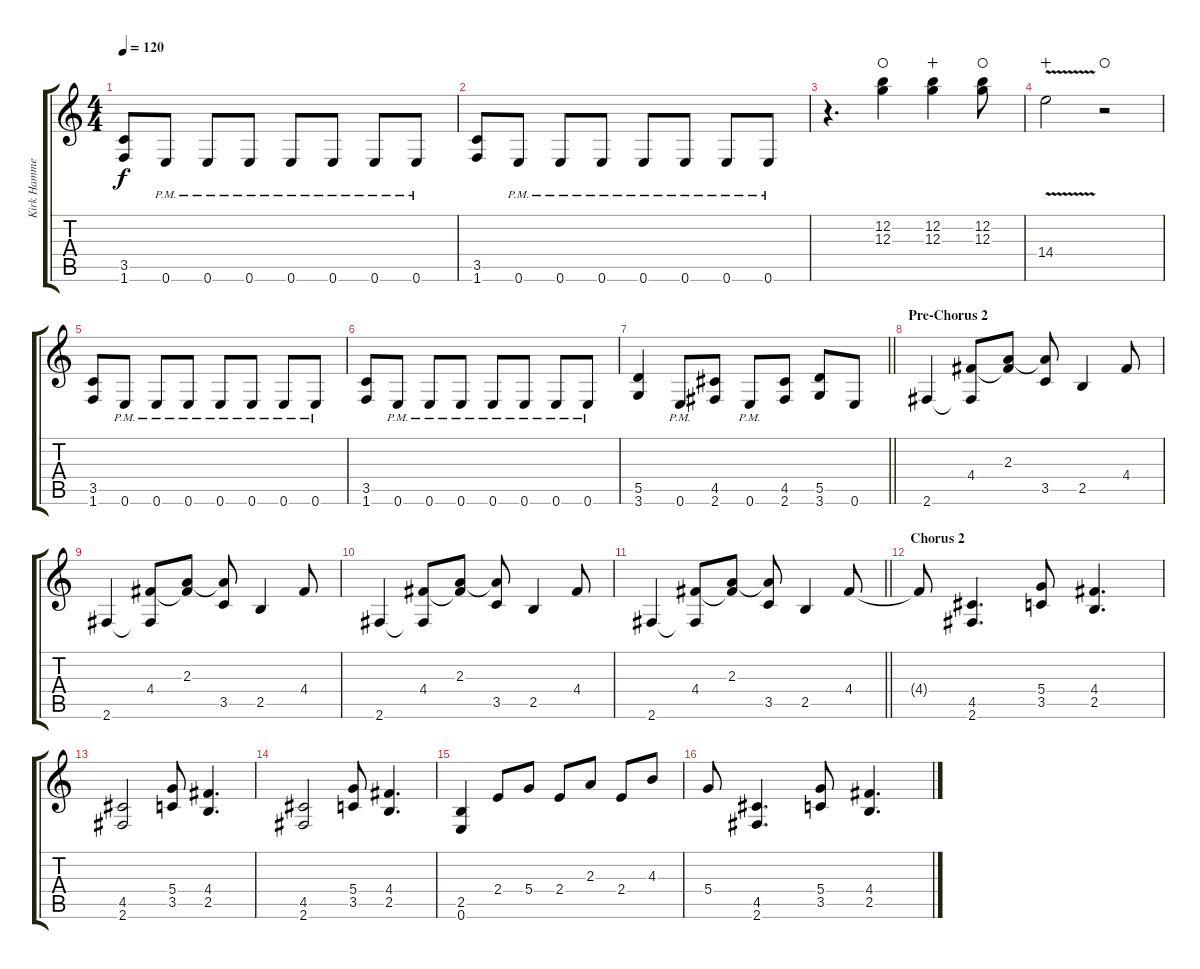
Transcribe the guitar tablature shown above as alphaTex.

\track ("Kirk Hammet" "Kirk Hamme") {instrument distortionguitar}
\staff {score tabs}
\tuning (E4 B3 G3 D3 A2 E2) {hide}
\ts (4 4)
\tempo 120
\clef g2
\ks c
(3.5 1.6).8{dy f} 0.6{pm}.8 0.6{pm}.8 0.6{pm}.8 0.6{pm}.8 0.6{pm}.8 0.6{pm}.8 0.6{pm}.8 |
(3.5 1.6).8 0.6{pm}.8 0.6{pm}.8 0.6{pm}.8 0.6{pm}.8 0.6{pm}.8 0.6{pm}.8 0.6{pm}.8 |
r.4{d} (12.2 12.3).4{waho} (12.2 12.3).4{wahc} (12.2 12.3).8{waho} |
14.4{v}.2{wahc} r.2{waho} |
(3.5 1.6).8 0.6{pm}.8 0.6{pm}.8 0.6{pm}.8 0.6{pm}.8 0.6{pm}.8 0.6{pm}.8 0.6{pm}.8 |
(3.5 1.6).8 0.6{pm}.8 0.6{pm}.8 0.6{pm}.8 0.6{pm}.8 0.6{pm}.8 0.6{pm}.8 0.6{pm}.8 |
\barLineRight lightlight
(5.5 3.6).4 0.6{pm}.8 (4.5 2.6).8 0.6{pm}.8 (4.5 2.6).8 (5.5 3.6).8 0.6.8 |
\section ("" "Pre-Chorus 2")
2.6.4 (4.4 2.6{t}).8 (2.3 4.4{t}).8 (2.3{t} 3.5).8 2.5.4 4.4.8 |
2.6.4 (4.4 2.6{t}).8 (2.3 4.4{t}).8 (2.3{t} 3.5).8 2.5.4 4.4.8 |
2.6.4 (4.4 2.6{t}).8 (2.3 4.4{t}).8 (2.3{t} 3.5).8 2.5.4 4.4.8 |
\barLineRight lightlight
2.6.4 (4.4 2.6{t}).8 (2.3 4.4{t}).8 (2.3{t} 3.5).8 2.5.4 4.4.8 |
\section ("" "Chorus 2 ")
4.4{t}.8 (4.5 2.6).4{d} (5.4 3.5).8 (4.4 2.5).4{d} |
(4.5 2.6).2 (5.4 3.5).8 (4.4 2.5).4{d} |
(4.5 2.6).2 (5.4 3.5).8 (4.4 2.5).4{d} |
(2.5 0.6).4 2.4.8 5.4.8 2.4.8 2.3.8 2.4.8 4.3.8 |
5.4.8 (4.5 2.6).4{d} (5.4 3.5).8 (4.4 2.5).4{d}
